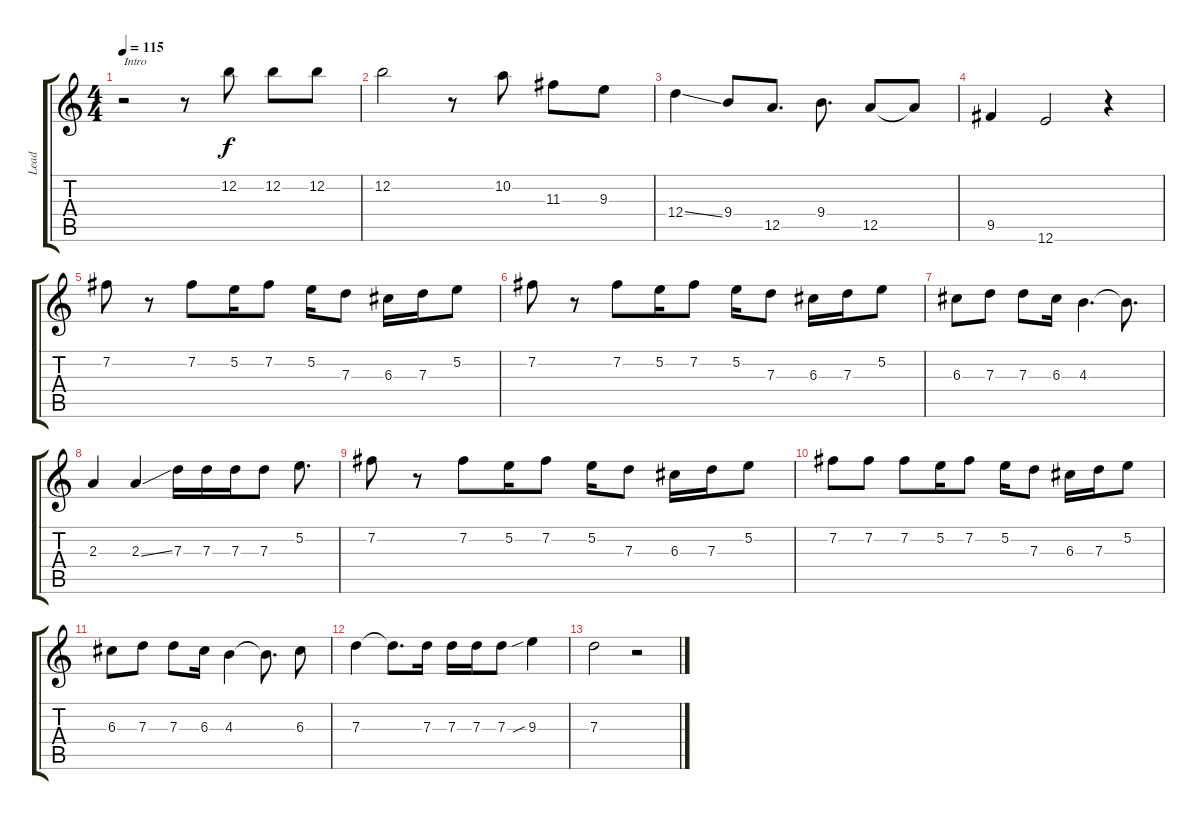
\track ("Lead" "Lead") {instrument overdrivenguitar}
\staff {score tabs}
\tuning (E4 B3 G3 D3 A2 E2) {hide}
\ts (4 4)
\tempo 115
\clef g2
\ks c
r.2{txt "Intro" dy f instrument overdrivenguitar} r.8 12.2.8 12.2.8 12.2.8 |
12.2.2 r.8 10.2.8 11.3.8 9.3.8 |
12.4{ss}.4 9.4.8 12.5.8{d} 9.4.8{d} 12.5.8 12.5{t}.8 |
9.5.4 12.6.2 r.4 |
7.2.8 r.8 7.2.8 5.2.16 7.2.8 5.2.16 7.3.8 6.3.16 7.3.16 5.2.8 |
7.2.8 r.8 7.2.8 5.2.16 7.2.8 5.2.16 7.3.8 6.3.16 7.3.16 5.2.8 |
6.3.8 7.3.8 7.3.8 6.3.16 4.3.4{d} 4.3{t}.8{d} |
2.3.4 2.3{ss}.4 7.3.16 7.3.16 7.3.16 7.3.8 5.2.8{d} |
7.2.8 r.8 7.2.8 5.2.16 7.2.8 5.2.16 7.3.8 6.3.16 7.3.16 5.2.8 |
7.2.8 7.2.8 7.2.8 5.2.16 7.2.8 5.2.16 7.3.8 6.3.16 7.3.16 5.2.8 |
6.3.8 7.3.8 7.3.8 6.3.16 4.3.4 4.3{t}.8{d} 6.3.8 |
7.3.4 7.3{t}.8{d} 7.3.16 7.3.16 7.3.16 7.3.8 9.3{sib}.4 |
7.3.2 r.2
